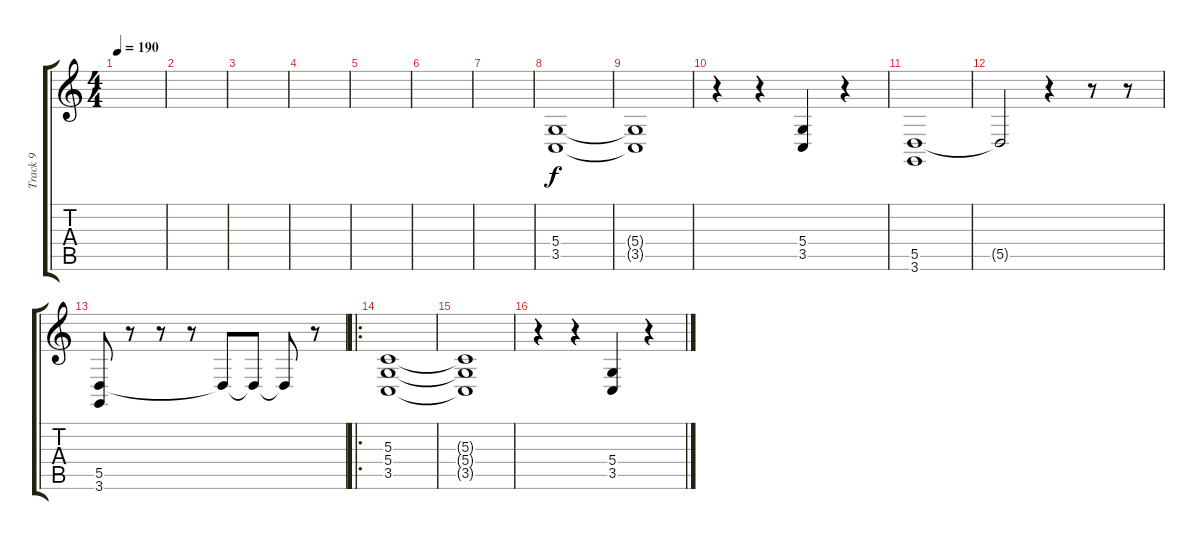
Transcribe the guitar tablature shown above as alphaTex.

\track ("Track 9" "Track 9") {instrument frenchhorn}
\staff {score tabs}
\tuning (E4 B3 G3 D3 A2 E2) {hide}
\ts (4 4)
\tempo 190
\clef g2
\ks c
|
|
|
|
|
|
|
(5.4 3.5).1 |
(5.4{t} 3.5{t}).1 |
r.4 r.4 (5.4 3.5).4 r.4 |
(5.5 3.6).1 |
5.5{t}.2 r.4 r.8 r.8 |
(5.5 3.6).8 r.8 r.8 r.8 5.5{t}.8 5.5{t}.8 5.5{t}.8 r.8 |
\ro
(5.3 5.4 3.5).1{instrument frenchhorn} |
(5.3{t} 5.4{t} 3.5{t}).1 |
r.4 r.4 (5.4 3.5).4 r.4
